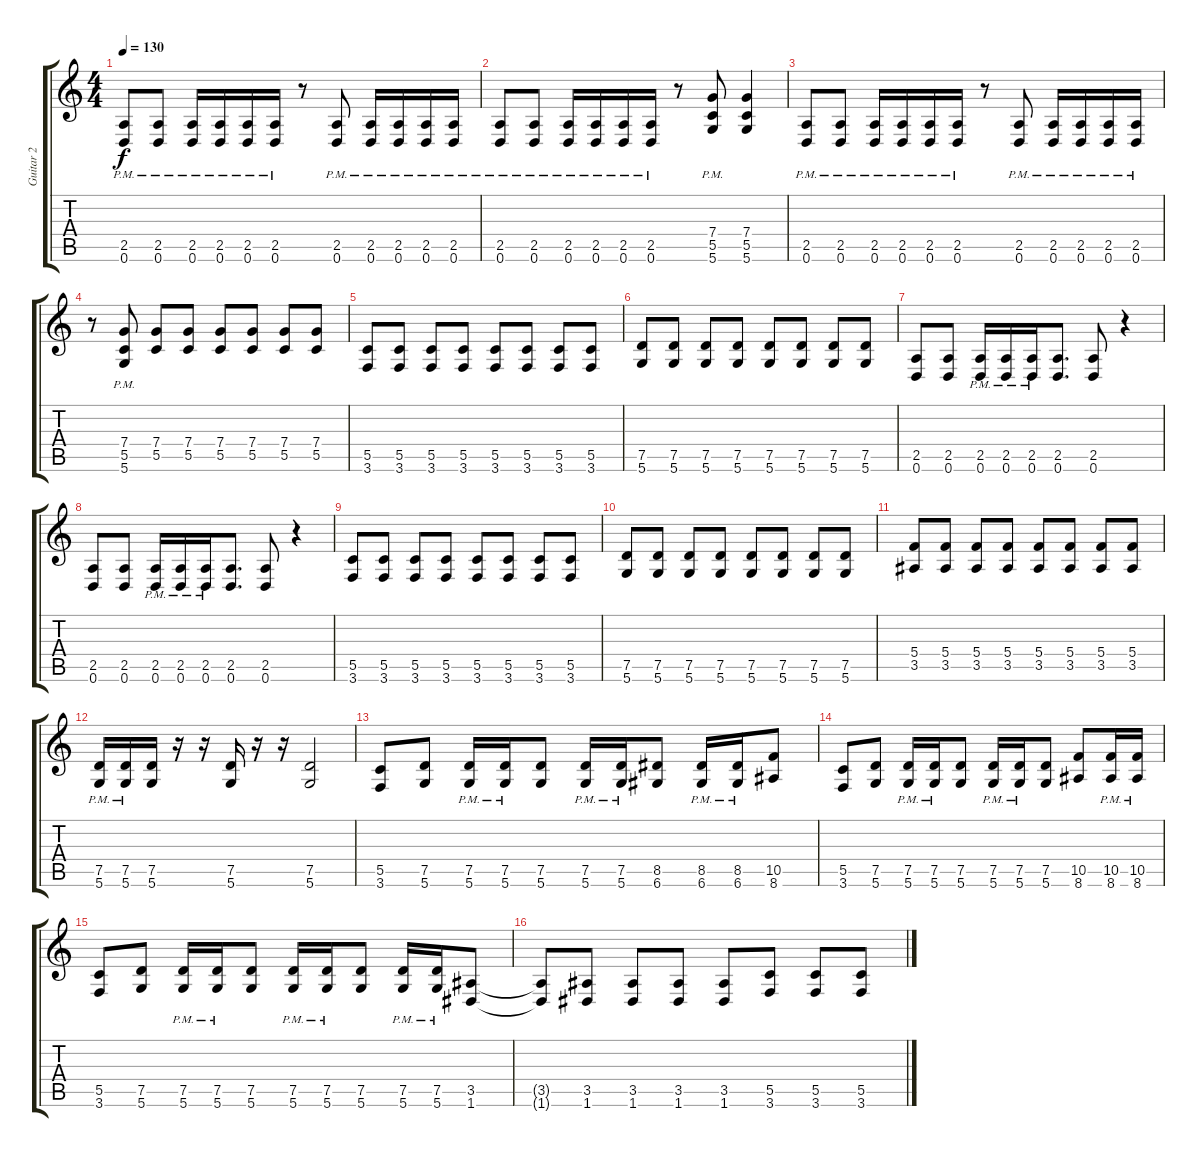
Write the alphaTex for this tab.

\track ("Guitar 2" "Guitar 2") {instrument overdrivenguitar}
\staff {score tabs}
\tuning (D4 A3 F3 C3 G2 D2) {hide}
\ts (4 4)
\tempo 130
\clef g2
\ks c
(2.5{pm} 0.6{pm}).8{dy f} (2.5{pm} 0.6{pm}).8 (2.5{pm} 0.6{pm}).16 (2.5{pm} 0.6{pm}).16 (2.5{pm} 0.6{pm}).16 (2.5{pm} 0.6{pm}).16 r.8 (2.5{pm} 0.6{pm}).8 (2.5{pm} 0.6{pm}).16 (2.5{pm} 0.6{pm}).16 (2.5{pm} 0.6{pm}).16 (2.5{pm} 0.6{pm}).16 |
(2.5{pm} 0.6{pm}).8 (2.5{pm} 0.6{pm}).8 (2.5{pm} 0.6{pm}).16 (2.5{pm} 0.6{pm}).16 (2.5{pm} 0.6{pm}).16 (2.5{pm} 0.6{pm}).16 r.8 (7.4{pm} 5.5{pm} 5.6{pm}).8 (7.4 5.5 5.6).4 |
(2.5{pm} 0.6{pm}).8 (2.5{pm} 0.6{pm}).8 (2.5{pm} 0.6{pm}).16 (2.5{pm} 0.6{pm}).16 (2.5{pm} 0.6{pm}).16 (2.5{pm} 0.6{pm}).16 r.8 (2.5{pm} 0.6{pm}).8 (2.5{pm} 0.6{pm}).16 (2.5{pm} 0.6{pm}).16 (2.5{pm} 0.6{pm}).16 (2.5{pm} 0.6{pm}).16 |
r.8 (7.4{pm} 5.5{pm} 5.6{pm}).8 (7.4 5.5).8 (7.4 5.5).8 (7.4 5.5).8 (7.4 5.5).8 (7.4 5.5).8 (7.4 5.5).8 |
(5.5 3.6).8 (5.5 3.6).8 (5.5 3.6).8 (5.5 3.6).8 (5.5 3.6).8 (5.5 3.6).8 (5.5 3.6).8 (5.5 3.6).8 |
(7.5 5.6).8 (7.5 5.6).8 (7.5 5.6).8 (7.5 5.6).8 (7.5 5.6).8 (7.5 5.6).8 (7.5 5.6).8 (7.5 5.6).8 |
(2.5 0.6).8 (2.5 0.6).8 (2.5{pm} 0.6{pm}).16 (2.5{pm} 0.6{pm}).16 (2.5{pm} 0.6{pm}).16 (2.5 0.6).8{d} (2.5 0.6).8 r.4 |
(2.5 0.6).8 (2.5 0.6).8 (2.5{pm} 0.6{pm}).16 (2.5{pm} 0.6{pm}).16 (2.5{pm} 0.6{pm}).16 (2.5 0.6).8{d} (2.5 0.6).8 r.4 |
(5.5 3.6).8 (5.5 3.6).8 (5.5 3.6).8 (5.5 3.6).8 (5.5 3.6).8 (5.5 3.6).8 (5.5 3.6).8 (5.5 3.6).8 |
(7.5 5.6).8 (7.5 5.6).8 (7.5 5.6).8 (7.5 5.6).8 (7.5 5.6).8 (7.5 5.6).8 (7.5 5.6).8 (7.5 5.6).8 |
(5.4 3.5).8 (5.4 3.5).8 (5.4 3.5).8 (5.4 3.5).8 (5.4 3.5).8 (5.4 3.5).8 (5.4 3.5).8 (5.4 3.5).8 |
(7.5{pm} 5.6{pm}).16 (7.5{pm} 5.6{pm}).16 (7.5 5.6).16 r.16 r.16 (7.5 5.6).16 r.16 r.16 (7.5 5.6).2 |
(5.5 3.6).8 (7.5 5.6).8 (7.5{pm} 5.6{pm}).16 (7.5{pm} 5.6{pm}).16 (7.5 5.6).8 (7.5{pm} 5.6{pm}).16 (7.5{pm} 5.6{pm}).16 (8.5 6.6).8 (8.5{pm} 6.6{pm}).16 (8.5{pm} 6.6{pm}).16 (10.5 8.6).8 |
(5.5 3.6).8 (7.5 5.6).8 (7.5{pm} 5.6{pm}).16 (7.5{pm} 5.6{pm}).16 (7.5 5.6).8 (7.5{pm} 5.6{pm}).16 (7.5{pm} 5.6{pm}).16 (7.5 5.6).8 (10.5 8.6).8 (10.5{pm} 8.6{pm}).16 (10.5{pm} 8.6{pm}).16 |
(5.5 3.6).8 (7.5 5.6).8 (7.5{pm} 5.6{pm}).16 (7.5{pm} 5.6{pm}).16 (7.5 5.6).8 (7.5{pm} 5.6{pm}).16 (7.5{pm} 5.6{pm}).16 (7.5 5.6).8 (7.5{pm} 5.6{pm}).16 (7.5{pm} 5.6{pm}).16 (3.5 1.6).8 |
(3.5{t} 1.6{t}).8 (3.5 1.6).8 (3.5 1.6).8 (3.5 1.6).8 (3.5 1.6).8 (5.5 3.6).8 (5.5 3.6).8 (5.5 3.6).8
